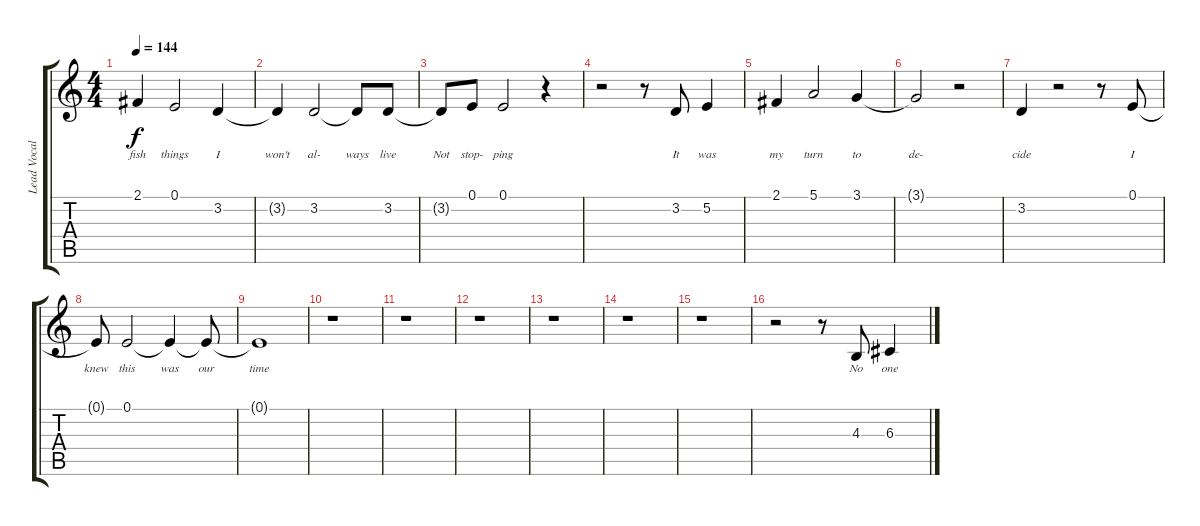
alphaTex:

\track ("Lead Vocals" "Lead Vocal") {instrument lead6voice}
\staff {score tabs}
\tuning (E4 B3 G3 D3 A2 E2) {hide}
\ts (4 4)
\tempo 144
\clef g2
\ks c
2.1.4{lyrics (0 "fish") lyrics (1 "") lyrics (2 "") lyrics (3 "") lyrics (4 "") dy f} 0.1.2{lyrics (0 "things") lyrics (1 "") lyrics (2 "") lyrics (3 "") lyrics (4 "")} 3.2.4{lyrics (0 "I") lyrics (1 "") lyrics (2 "") lyrics (3 "") lyrics (4 "")} |
3.2{t}.4{lyrics (0 "won't") lyrics (1 "") lyrics (2 "") lyrics (3 "") lyrics (4 "")} 3.2.2{lyrics (0 "al-") lyrics (1 "") lyrics (2 "") lyrics (3 "") lyrics (4 "")} 3.2{t}.8{lyrics (0 "ways") lyrics (1 "") lyrics (2 "") lyrics (3 "") lyrics (4 "")} 3.2.8{lyrics (0 "live") lyrics (1 "") lyrics (2 "") lyrics (3 "") lyrics (4 "")} |
3.2{t}.8{lyrics (0 "Not") lyrics (1 "") lyrics (2 "") lyrics (3 "") lyrics (4 "")} 0.1.8{lyrics (0 "stop-") lyrics (1 "") lyrics (2 "") lyrics (3 "") lyrics (4 "")} 0.1.2{lyrics (0 "ping") lyrics (1 "") lyrics (2 "") lyrics (3 "") lyrics (4 "")} r.4 |
r.2 r.8 3.2.8{lyrics (0 "It") lyrics (1 "") lyrics (2 "") lyrics (3 "") lyrics (4 "")} 5.2.4{lyrics (0 "was") lyrics (1 "") lyrics (2 "") lyrics (3 "") lyrics (4 "")} |
2.1.4{lyrics (0 "my") lyrics (1 "") lyrics (2 "") lyrics (3 "") lyrics (4 "")} 5.1.2{lyrics (0 "turn") lyrics (1 "") lyrics (2 "") lyrics (3 "") lyrics (4 "")} 3.1.4{lyrics (0 "to") lyrics (1 "") lyrics (2 "") lyrics (3 "") lyrics (4 "")} |
3.1{t}.2{lyrics (0 "de-") lyrics (1 "") lyrics (2 "") lyrics (3 "") lyrics (4 "")} r.2 |
3.2.4{lyrics (0 "cide") lyrics (1 "") lyrics (2 "") lyrics (3 "") lyrics (4 "")} r.2 r.8 0.1.8{lyrics (0 "I") lyrics (1 "") lyrics (2 "") lyrics (3 "") lyrics (4 "")} |
0.1{t}.8{lyrics (0 "knew") lyrics (1 "") lyrics (2 "") lyrics (3 "") lyrics (4 "")} 0.1.2{lyrics (0 "this") lyrics (1 "") lyrics (2 "") lyrics (3 "") lyrics (4 "")} 0.1{t}.4{lyrics (0 "was") lyrics (1 "") lyrics (2 "") lyrics (3 "") lyrics (4 "")} 0.1{t}.8{lyrics (0 "our") lyrics (1 "") lyrics (2 "") lyrics (3 "") lyrics (4 "")} |
0.1{t}.1{lyrics (0 "time") lyrics (1 "") lyrics (2 "") lyrics (3 "") lyrics (4 "")} |
r.1 |
r.1 |
r.1 |
r.1 |
r.1 |
r.1 |
r.2 r.8 4.3.8{lyrics (0 "No") lyrics (1 "") lyrics (2 "") lyrics (3 "") lyrics (4 "")} 6.3.4{lyrics (0 "one") lyrics (1 "") lyrics (2 "") lyrics (3 "") lyrics (4 "")}
